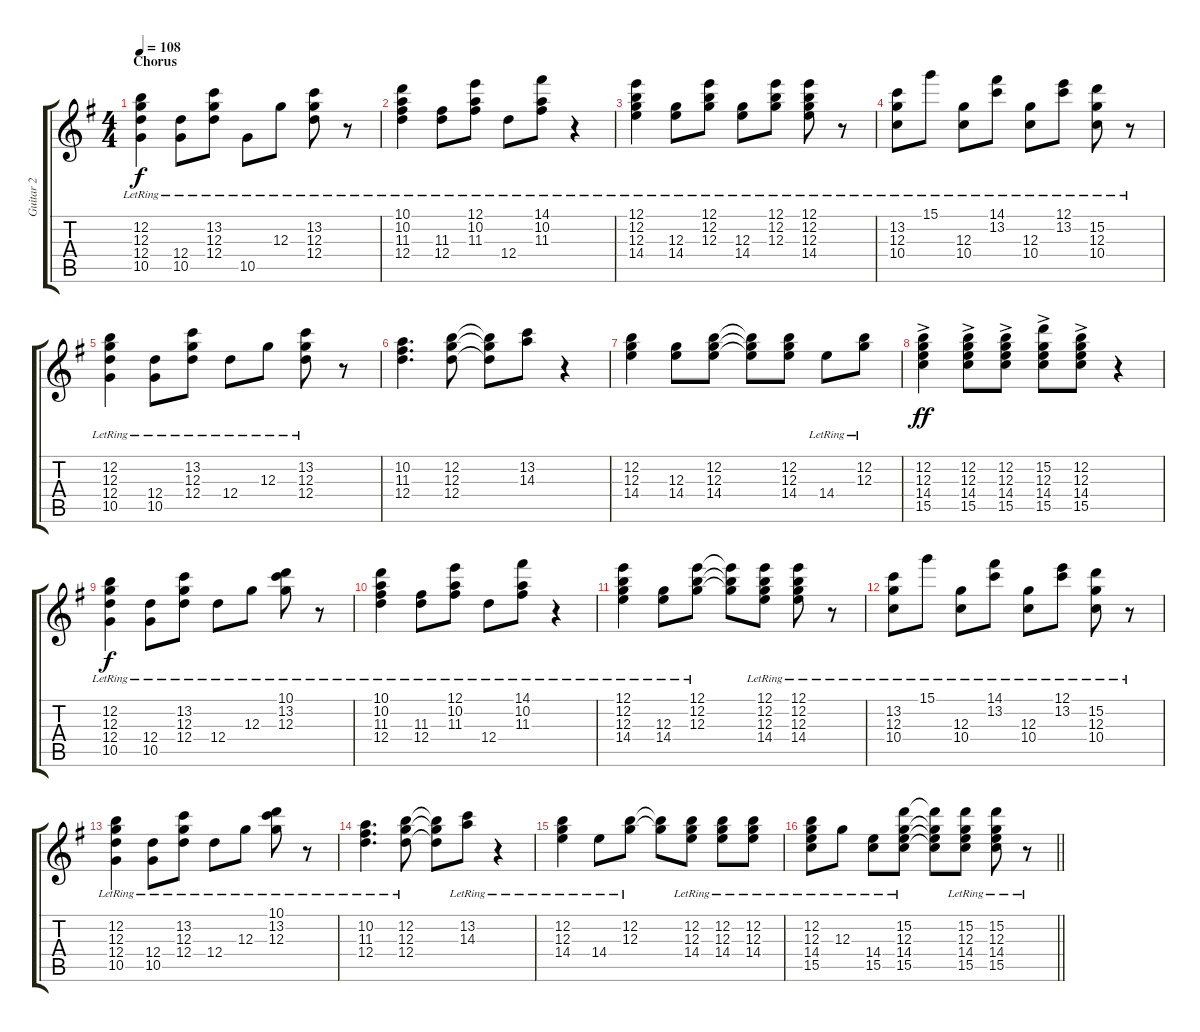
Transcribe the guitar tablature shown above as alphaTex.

\track ("Guitar 2" "Guitar 2") {instrument electricguitarclean bank 255}
\staff {score tabs}
\tuning (E4 B3 G3 D3 A2 E2) {hide}
\ts (4 4)
\section ("" "Chorus")
\tempo 108
\clef g2
\ks g
(12.2{lr} 12.3{lr} 12.4{lr} 10.5{lr}).4{dy f} (12.4{lr} 10.5{lr}).8 (13.2{lr} 12.3{lr} 12.4{lr}).8 10.5{lr}.8 12.3{lr}.8 (13.2{lr} 12.3{lr} 12.4{lr}).8 r.8 |
(10.1{lr} 10.2{lr} 11.3{lr} 12.4{lr}).4 (11.3{lr} 12.4{lr}).8 (12.1{lr} 10.2{lr} 11.3{lr}).8 12.4{lr}.8 (14.1{lr} 10.2{lr} 11.3{lr}).8 r.4 |
(12.1{lr} 12.2{lr} 12.3{lr} 14.4{lr}).4 (12.3{lr} 14.4{lr}).8 (12.1{lr} 12.2{lr} 12.3{lr}).8 (12.3{lr} 14.4{lr}).8 (12.1{lr} 12.2{lr} 12.3{lr}).8 (12.1{lr} 12.2{lr} 12.3{lr} 14.4{lr}).8 r.8 |
(13.2{lr} 12.3{lr} 10.4{lr}).8 15.1{lr}.8 (12.3{lr} 10.4{lr}).8 (14.1{lr} 13.2{lr}).8 (12.3{lr} 10.4{lr}).8 (12.1{lr} 13.2{lr}).8 (15.2{lr} 12.3{lr} 10.4{lr}).8 r.8 |
(12.2{lr} 12.3{lr} 12.4{lr} 10.5{lr}).4 (12.4{lr} 10.5{lr}).8 (13.2{lr} 12.3{lr} 12.4{lr}).8 12.4{lr}.8 12.3{lr}.8 (13.2{lr} 12.3{lr} 12.4{lr}).8 r.8 |
(10.2 11.3 12.4).4{d} (12.2 12.3 12.4).8 (12.2{t} 12.3{t} 12.4{t}).8 (13.2 14.3).8 r.4 |
(12.2 12.3 14.4).4 (12.3 14.4).8 (12.2 12.3 14.4).8 (12.2{t} 12.3{t} 14.4{t}).8 (12.2 12.3 14.4).8 14.4{lr}.8 (12.2{lr} 12.3{lr}).8 |
(12.2{ac} 12.3{ac} 14.4{ac} 15.5{ac}).4{dy ff} (12.2{ac} 12.3{ac} 14.4{ac} 15.5{ac}).8 (12.2{ac} 12.3{ac} 14.4{ac} 15.5{ac}).8 (15.2{ac} 12.3{ac} 14.4{ac} 15.5{ac}).8 (12.2{ac} 12.3{ac} 14.4{ac} 15.5{ac}).8 r.4 |
(12.2{lr} 12.3{lr} 12.4{lr} 10.5{lr}).4{dy f} (12.4{lr} 10.5{lr}).8 (13.2{lr} 12.3{lr} 12.4{lr}).8 12.4{lr}.8 12.3{lr}.8 (10.1{lr} 13.2{lr} 12.3{lr}).8 r.8 |
(10.1{lr} 10.2{lr} 11.3{lr} 12.4{lr}).4 (11.3{lr} 12.4{lr}).8 (12.1{lr} 10.2{lr} 11.3{lr}).8 12.4{lr}.8 (14.1{lr} 10.2{lr} 11.3{lr}).8 r.4 |
(12.1{lr} 12.2{lr} 12.3{lr} 14.4{lr}).4 (12.3{lr} 14.4{lr}).8 (12.1{lr} 12.2{lr} 12.3{lr}).8 (12.1{t} 12.2{t} 12.3{t}).8 (12.1{lr} 12.2{lr} 12.3{lr} 14.4{lr}).8 (12.1{lr} 12.2{lr} 12.3{lr} 14.4{lr}).8 r.8 |
(13.2{lr} 12.3{lr} 10.4{lr}).8 15.1{lr}.8 (12.3{lr} 10.4{lr}).8 (14.1{lr} 13.2{lr}).8 (12.3{lr} 10.4{lr}).8 (12.1{lr} 13.2{lr}).8 (15.2{lr} 12.3{lr} 10.4{lr}).8 r.8 |
(12.2{lr} 12.3{lr} 12.4{lr} 10.5{lr}).4 (12.4{lr} 10.5{lr}).8 (13.2{lr} 12.3{lr} 12.4{lr}).8 12.4{lr}.8 12.3{lr}.8 (10.1{lr} 13.2{lr} 12.3{lr}).8 r.8 |
(10.2{lr} 11.3{lr} 12.4{lr}).4{d} (12.2{lr} 12.3{lr} 12.4{lr}).8 (12.2{t} 12.3{t} 12.4{t}).8 (13.2{lr} 14.3{lr}).8 r.4 |
(12.2{lr} 12.3{lr} 14.4{lr}).4 14.4{lr}.8 (12.2{lr} 12.3{lr}).8 (12.2{t} 12.3{t}).8 (12.2{lr} 12.3{lr} 14.4{lr}).8 (12.2{lr} 12.3{lr} 14.4{lr}).8 (12.2{lr} 12.3{lr} 14.4{lr}).8 |
\barLineRight lightlight
(12.2{lr} 12.3{lr} 14.4{lr} 15.5{lr}).8 12.3{lr}.8 (14.4{lr} 15.5{lr}).8 (15.2{lr} 12.3{lr} 14.4{lr} 15.5{lr}).8 (15.2{t} 12.3{t} 14.4{t} 15.5{t}).8 (15.2{lr} 12.3{lr} 14.4{lr} 15.5{lr}).8 (15.2{lr} 12.3{lr} 14.4{lr} 15.5{lr}).8 r.8
